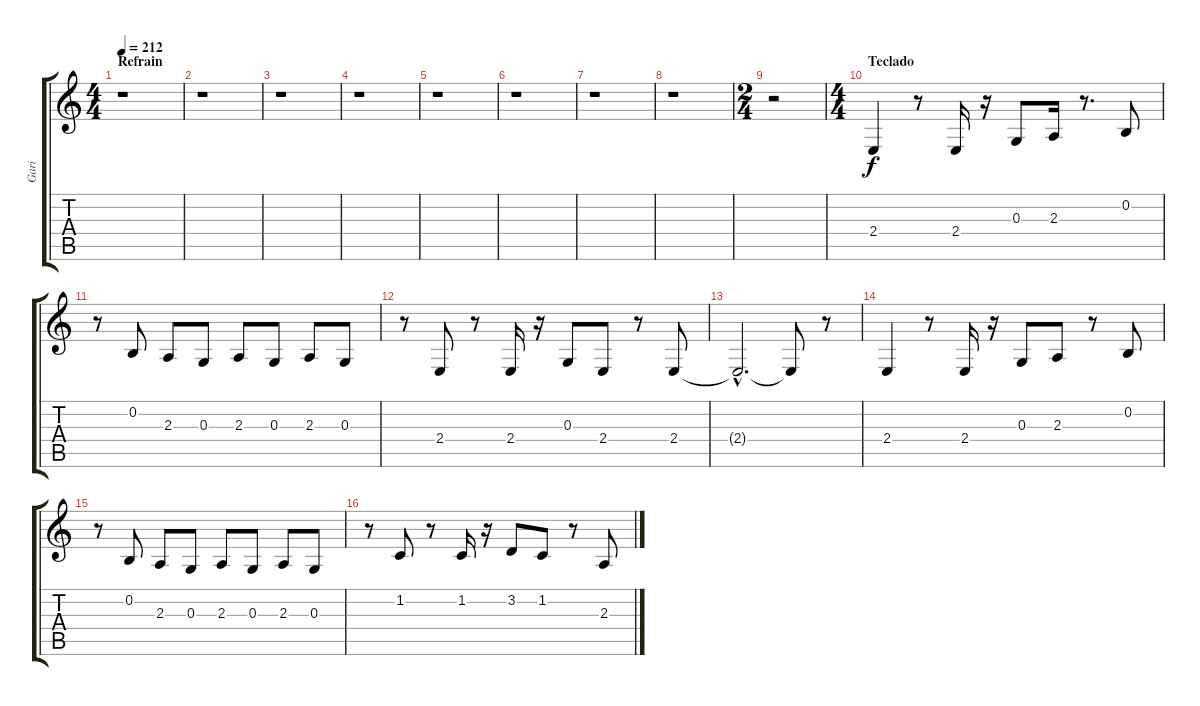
\track ("Gari" "Gari") {instrument trombone}
\staff {score tabs}
\tuning (E4 B3 G3 D3 A2 E2) {hide}
\ts (4 4)
\section ("" "Refrain")
\tempo 212
\clef g2
\ks c
r.1{dy f} |
r.1 |
r.1 |
r.1 |
r.1 |
r.1 |
r.1 |
r.1 |
\ts (2 4)
r.2 |
\ts (4 4)
\section ("" "Teclado")
2.4.4 r.8 2.4.16 r.16 0.3.8 2.3.16 r.8{d} 0.2.8 |
r.8 0.2.8 2.3.8 0.3.8 2.3.8 0.3.8 2.3.8 0.3.8 |
r.8 2.4.8 r.8 2.4.16 r.16 0.3.8 2.4.8 r.8 2.4.8 |
2.4{hac t}.2{d} 2.4{t}.8 r.8 |
2.4.4 r.8 2.4.16 r.16 0.3.8 2.3.8 r.8 0.2.8 |
r.8 0.2.8 2.3.8 0.3.8 2.3.8 0.3.8 2.3.8 0.3.8 |
r.8 1.2.8 r.8 1.2.16 r.16 3.2.8 1.2.8 r.8 2.3.8
